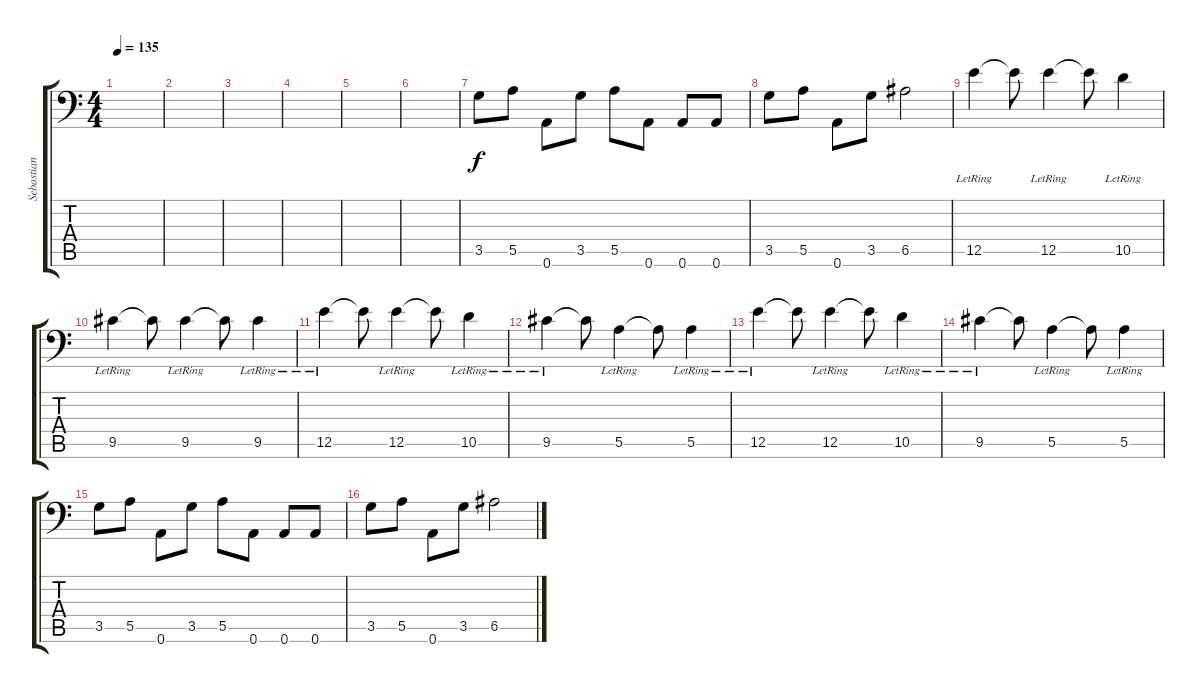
\track ("Sebastian" "Sebastian") {instrument distortionguitar}
\staff {score tabs}
\tuning (B3 Gb3 D3 A2 E2 A1) {hide}
\ts (4 4)
\tempo 135
\clef f4
\ks c
|
|
|
|
|
|
3.5.8 5.5.8 0.6.8 3.5.8 5.5.8 0.6.8 0.6.8 0.6.8 |
3.5.8 5.5.8 0.6.8 3.5.8 6.5.2 |
12.5{lr}.4 12.5{t}.8 12.5{lr}.4 12.5{t}.8 10.5{lr}.4 |
9.5{lr}.4 9.5{t}.8 9.5{lr}.4 9.5{t}.8 9.5{lr}.4 |
12.5{lr}.4 12.5{t}.8 12.5{lr}.4 12.5{t}.8 10.5{lr}.4 |
9.5{lr}.4 9.5{t}.8 5.5{lr}.4 5.5{t}.8 5.5{lr}.4 |
12.5{lr}.4 12.5{t}.8 12.5{lr}.4 12.5{t}.8 10.5{lr}.4 |
9.5{lr}.4 9.5{t}.8 5.5{lr}.4 5.5{t}.8 5.5{lr}.4 |
3.5.8 5.5.8 0.6.8 3.5.8 5.5.8 0.6.8 0.6.8 0.6.8 |
3.5.8 5.5.8 0.6.8 3.5.8 6.5.2
